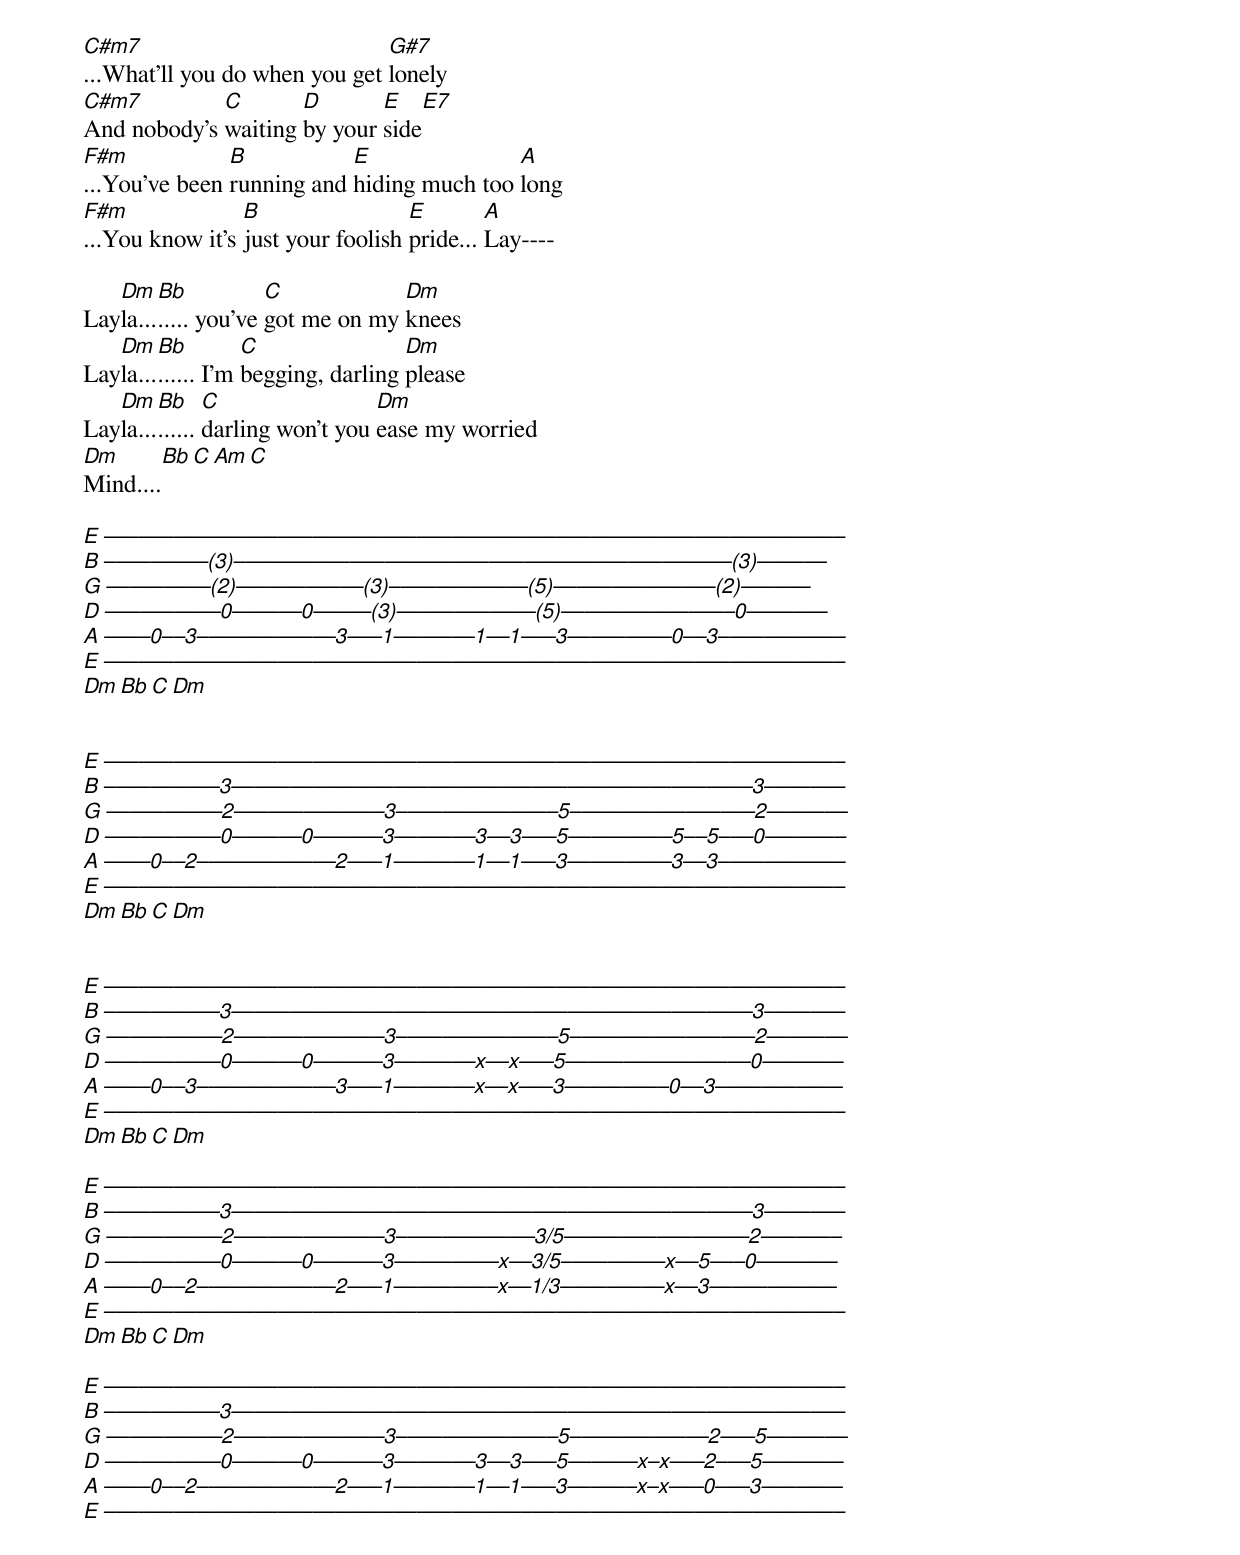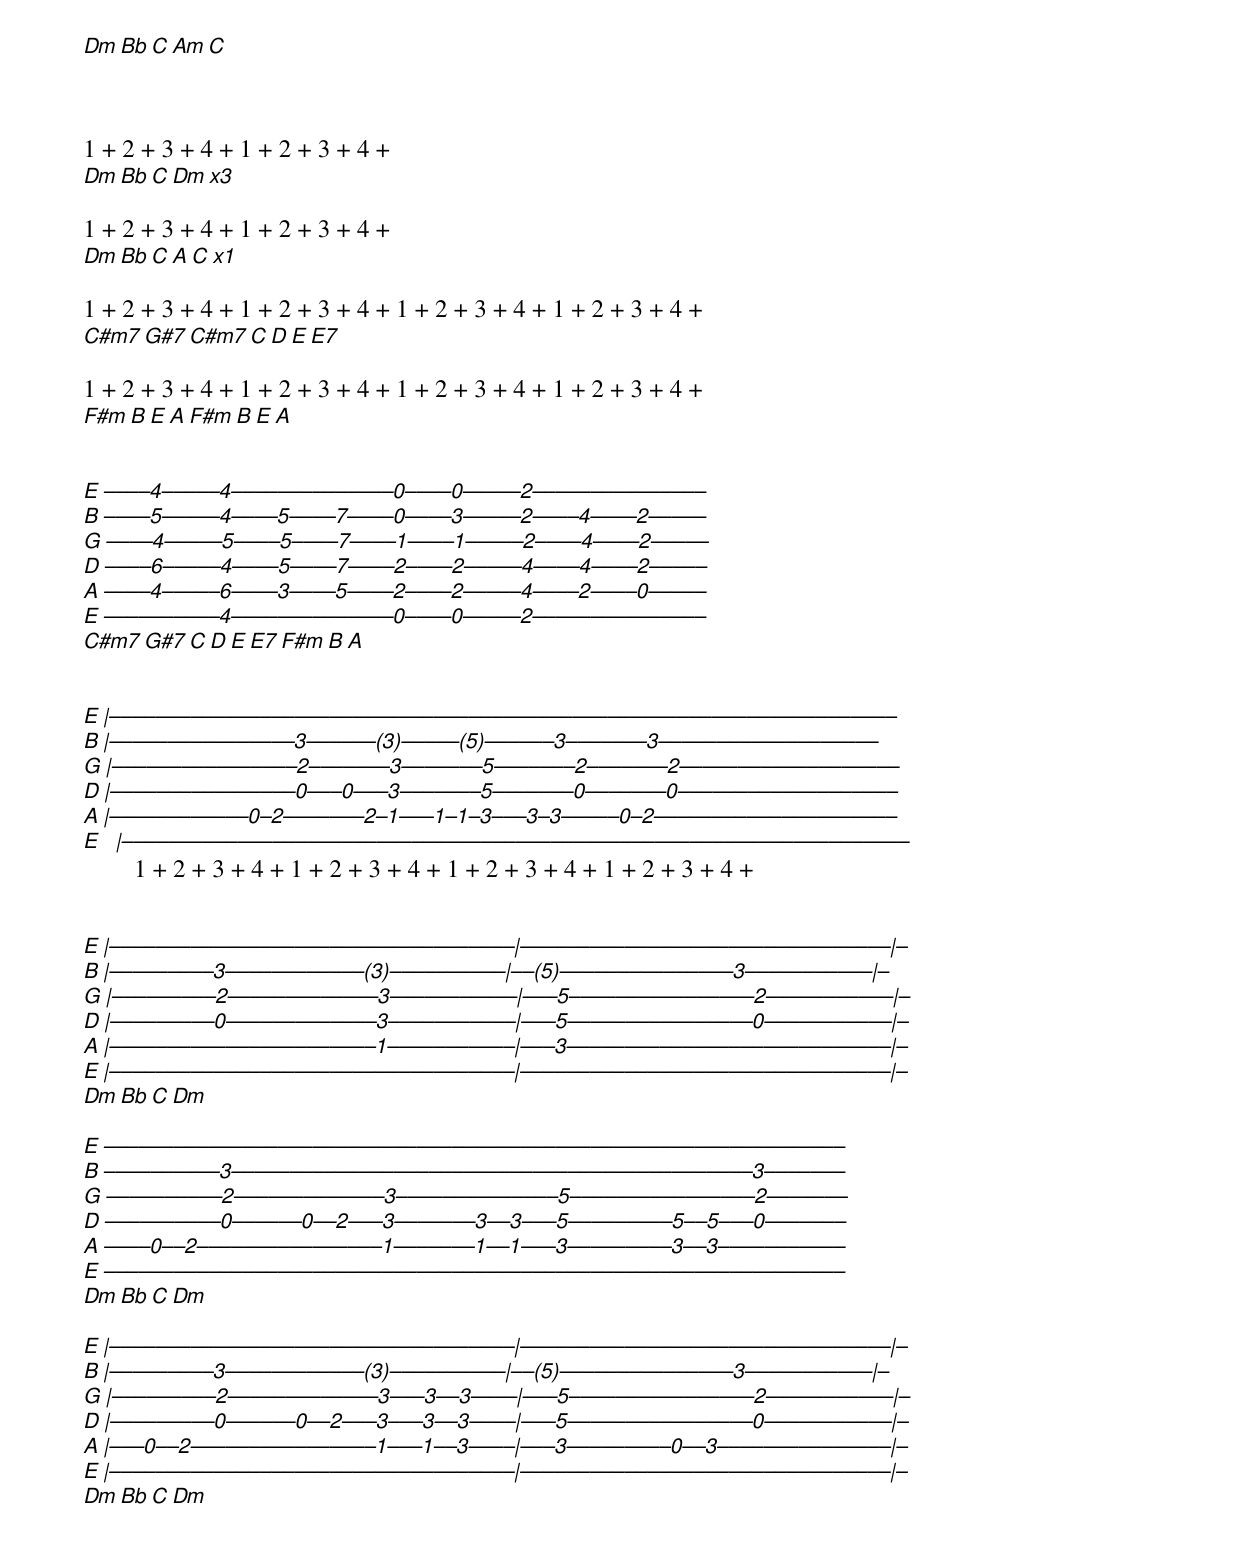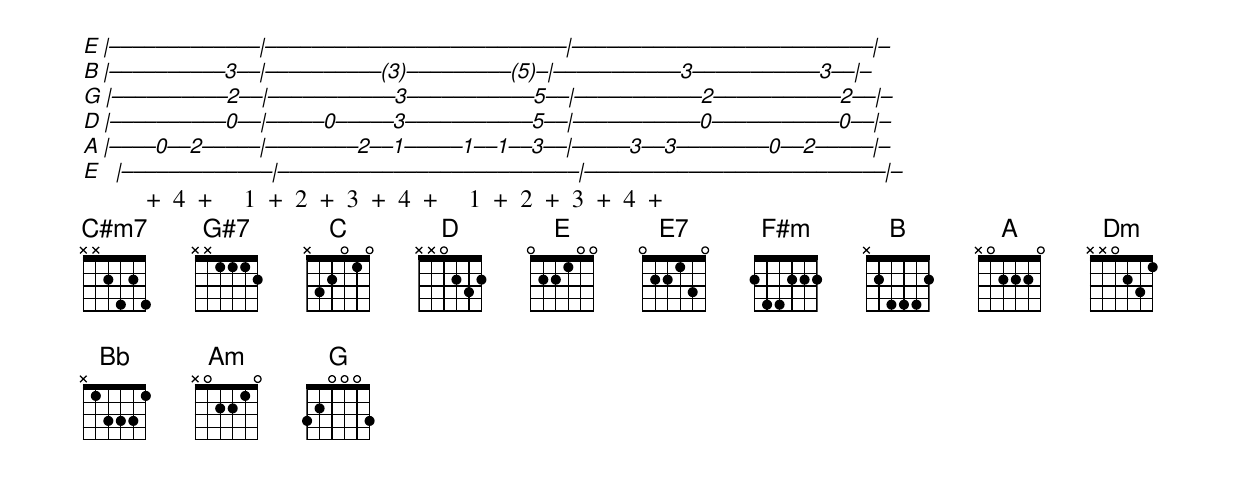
C#m7                           G#7
...What'll you do when you get lonely
C#m7         C       D       E      E7
And nobody's waiting by your side
F#m            B           E               A
...You've been running and hiding much too long
F#m              B                 E        A
...You know it's just your foolish pride... Lay----

   Dm   Bb           C            Dm
Layla........ you've got me on my knees
   Dm   Bb         C                Dm
Layla......... I'm begging, darling please
   Dm   Bb     C                 Dm
Layla......... darling won't you ease my worried
Dm      Bb     C       Am   C
Mind....

E ––––––––––––––––––––––––––––––––––––––––––––––––––––––––––––––––
B –––––––––(3)–––––––––––––––––––––––––––––––––––––––––––(3)––––––
G –––––––––(2)–––––––––––(3)––––––––––––(5)––––––––––––––(2)––––––
D ––––––––––0––––––0–––––(3)––––––––––––(5)–––––––––––––––0–––––––
A ––––0––3––––––––––––3–––1–––––––1––1–––3–––––––––0––3–––––––––––
E ––––––––––––––––––––––––––––––––––––––––––––––––––––––––––––––––
            Dm            Bb             C                Dm


E ––––––––––––––––––––––––––––––––––––––––––––––––––––––––––––––––
B ––––––––––3–––––––––––––––––––––––––––––––––––––––––––––3–––––––
G ––––––––––2–––––––––––––3––––––––––––––5––––––––––––––––2–––––––
D ––––––––––0––––––0––––––3–––––––3––3–––5–––––––––5––5–––0–––––––
A ––––0––2––––––––––––2–––1–––––––1––1–––3–––––––––3––3–––––––––––
E ––––––––––––––––––––––––––––––––––––––––––––––––––––––––––––––––
            Dm            Bb             C                Dm


E ––––––––––––––––––––––––––––––––––––––––––––––––––––––––––––––––
B ––––––––––3–––––––––––––––––––––––––––––––––––––––––––––3–––––––
G ––––––––––2–––––––––––––3––––––––––––––5––––––––––––––––2–––––––
D ––––––––––0––––––0––––––3–––––––x––x–––5––––––––––––––––0–––––––
A ––––0––3––––––––––––3–––1–––––––x––x–––3–––––––––0––3–––––––––––
E ––––––––––––––––––––––––––––––––––––––––––––––––––––––––––––––––
            Dm            Bb             C                Dm

E ––––––––––––––––––––––––––––––––––––––––––––––––––––––––––––––––
B ––––––––––3–––––––––––––––––––––––––––––––––––––––––––––3–––––––
G ––––––––––2–––––––––––––3––––––––––––3/5––––––––––––––––2–––––––
D ––––––––––0––––––0––––––3–––––––––x––3/5–––––––––x––5–––0–––––––
A ––––0––2––––––––––––2–––1–––––––––x––1/3–––––––––x––3–––––––––––
E ––––––––––––––––––––––––––––––––––––––––––––––––––––––––––––––––
            Dm            Bb             C                Dm

E ––––––––––––––––––––––––––––––––––––––––––––––––––––––––––––––––
B ––––––––––3–––––––––––––––––––––––––––––––––––––––––––––––––––––
G ––––––––––2–––––––––––––3––––––––––––––5––––––––––––2–––5–––––––
D ––––––––––0––––––0––––––3–––––––3––3–––5––––––x–x–––2–––5–––––––
A ––––0––2––––––––––––2–––1–––––––1––1–––3––––––x–x–––0–––3–––––––
E ––––––––––––––––––––––––––––––––––––––––––––––––––––––––––––––––
            Dm            Bb             C            Am  C



1 + 2 + 3 + 4 + 1 + 2 + 3 + 4 +
Dm      Bb      C       Dm        x3

1 + 2 + 3 + 4 + 1 + 2 + 3 + 4 +
Dm      Bb      C       A   C     x1

1 + 2 + 3 + 4 + 1 + 2 + 3 + 4 + 1 + 2 + 3 + 4 + 1 + 2 + 3 + 4 +
C#m7            G#7             C#m7    C   D   E       E7

1 + 2 + 3 + 4 + 1 + 2 + 3 + 4 + 1 + 2 + 3 + 4 + 1 + 2 + 3 + 4 +
F#m     B       E       A       F#m     B       E       A


E ––––4–––––4––––––––––––––0––––0–––––2–––––––––––––––
B ––––5–––––4––––5––––7––––0––––3–––––2––––4––––2–––––
G ––––4–––––5––––5––––7––––1––––1–––––2––––4––––2–––––
D ––––6–––––4––––5––––7––––2––––2–––––4––––4––––2–––––
A ––––4–––––6––––3––––5––––2––––2–––––4––––2––––0–––––
E ––––––––––4––––––––––––––0––––0–––––2–––––––––––––––
     C#m7  G#7   C    D    E    E7   F#m   B    A


E |––––––––––––––––––––––––––––––––––––––––––––––––––––––––––––––––––––
B |––––––––––––––––3––––––(3)–––––(5)––––––3–––––––3–––––––––––––––––––
G |––––––––––––––––2–––––––3–––––––5–––––––2–––––––2–––––––––––––––––––
D |––––––––––––––––0–––0–––3–––––––5–––––––0–––––––0–––––––––––––––––––
A |––––––––––––0–2–––––––2–1–––1–1–3–––3–3–––––0–2–––––––––––––––––––––
E |––––––––––––––––––––––––––––––––––––––––––––––––––––––––––––––––––––
     1 + 2 + 3 + 4 + 1 + 2 + 3 + 4 + 1 + 2 + 3 + 4 + 1 + 2 + 3 + 4 +


E |–––––––––––––––––––––––––––––––––––|––––––––––––––––––––––––––––––––|–
B |–––––––––3––––––––––––(3)––––––––––|––(5)–––––––––––––––3–––––––––––|–
G |–––––––––2–––––––––––––3–––––––––––|–––5––––––––––––––––2–––––––––––|–
D |–––––––––0–––––––––––––3–––––––––––|–––5––––––––––––––––0–––––––––––|–
A |–––––––––––––––––––––––1–––––––––––|–––3––––––––––––––––––––––––––––|–
E |–––––––––––––––––––––––––––––––––––|––––––––––––––––––––––––––––––––|–
            Dm            Bb              C                Dm

E ––––––––––––––––––––––––––––––––––––––––––––––––––––––––––––––––
B ––––––––––3–––––––––––––––––––––––––––––––––––––––––––––3–––––––
G ––––––––––2–––––––––––––3––––––––––––––5––––––––––––––––2–––––––
D ––––––––––0––––––0––2–––3–––––––3––3–––5–––––––––5––5–––0–––––––
A ––––0––2––––––––––––––––1–––––––1––1–––3–––––––––3––3–––––––––––
E ––––––––––––––––––––––––––––––––––––––––––––––––––––––––––––––––
            Dm            Bb             C                Dm

E |–––––––––––––––––––––––––––––––––––|––––––––––––––––––––––––––––––––|–
B |–––––––––3––––––––––––(3)––––––––––|––(5)–––––––––––––––3–––––––––––|–
G |–––––––––2–––––––––––––3–––3––3––––|–––5––––––––––––––––2–––––––––––|–
D |–––––––––0––––––0––2–––3–––3––3––––|–––5––––––––––––––––0–––––––––––|–
A |–––0––2––––––––––––––––1–––1––3––––|–––3–––––––––0––3–––––––––––––––|–
E |–––––––––––––––––––––––––––––––––––|––––––––––––––––––––––––––––––––|–
            Dm            Bb              C                Dm

E |–––––––––––––|––––––––––––––––––––––––––|––––––––––––––––––––––––––|–
B |––––––––––3––|––––––––––(3)–––––––––(5)–|–––––––––––3–––––––––––3––|–
G |––––––––––2––|–––––––––––3–––––––––––5––|–––––––––––2–––––––––––2––|–
D |––––––––––0––|–––––0–––––3–––––––––––5––|–––––––––––0–––––––––––0––|–
A |––––0––2–––––|––––––––2––1–––––1––1––3––|–––––3––3––––––––0––2–––––|–
E |–––––––––––––|––––––––––––––––––––––––––|––––––––––––––––––––––––––|–
       +  4  +     1  +  2  +  3  +  4  +     1  +  2  +  3  +  4  +
